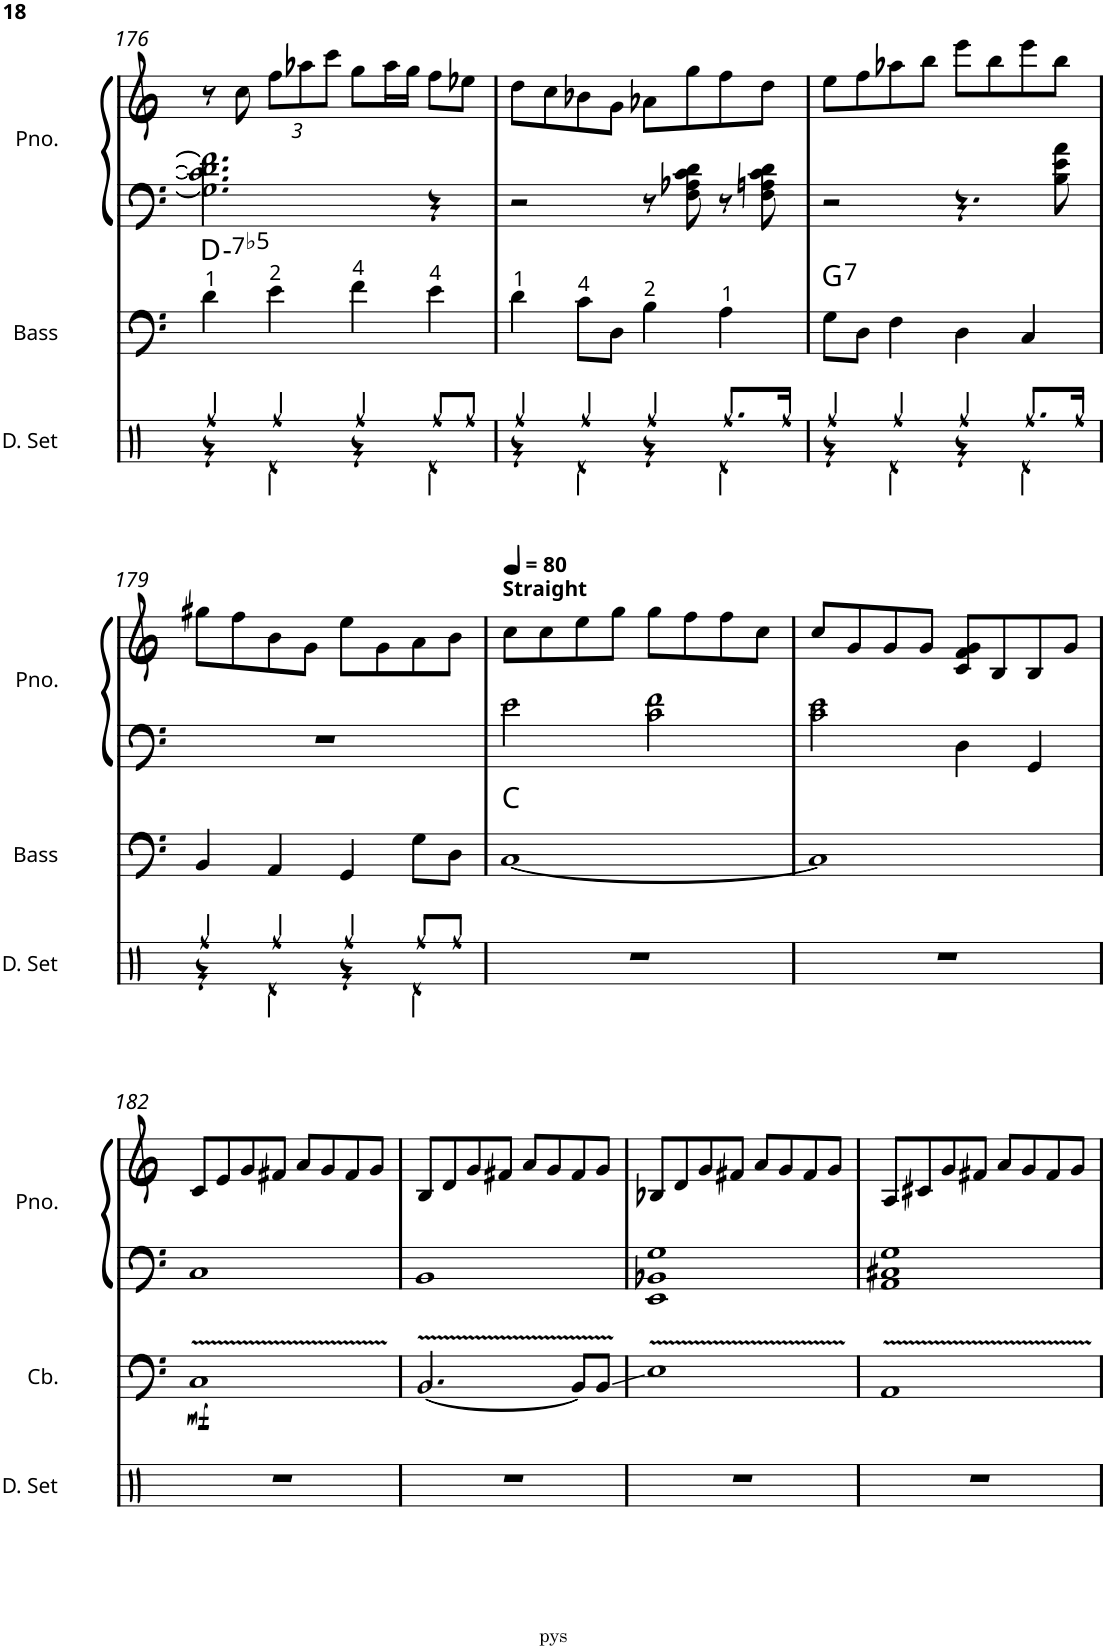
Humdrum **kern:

**kern	**kern	**dynam	**kern	**harte	**kern	**kern
*part4	*part3	*part3	*part2	*part2	*part1	*part1
*staff5	*staff4	*staff4	*staff3	*	*staff2	*staff1
*I"Drumset	*I"Contrabass	*	*I"Acoustic Bass	*	*I"Piano	*
*I'D. Set	*I'Cb.	*	*I'Bass	*	*I'Pno.	*
!!LO:PB:g=z
*clefX	*clefF4	*	*clefF4	*	*clefF4	*clefG2
*	*Trd7c12	*	*Trd7c12	*	*	*
*k[]	*k[]	*	*k[]	*	*k[]	*k[]
*M4/4	*M4/4	*	*M4/4	*	*M4/4	*M4/4
=176	=176	=176	=176	=176	=176	=176
*^	*	*	*	*	*	*
!	!	!	!	!	!LO:H:kt=-7b5	!	!
4Rff/	4r	1r	.	4d\	D:hdim7	2.G#\] 2.c\] 2.d\] 2.f\]	8r
.	.	.	.	.	.	.	8cc\
*	*	*	*	*	*	*	*Xbrackettup
4Rff/	4Rd\	.	.	4e\	.	.	12ff\L
.	.	.	.	.	.	.	12aa-X\
.	.	.	.	.	.	.	12ccc\J
4Rff/	4r	.	.	4f\	.	.	8gg\L
.	.	.	.	.	.	.	16aa-\L
.	.	.	.	.	.	.	16gg\JJ
8Rff/L	4Rd\	.	.	4e\	.	4r	8ff\L
8Rff/J	.	.	.	.	.	.	8ee-X\J
=177	=177	=177	=177	=177	=177	=177	=177
4Rff/	4r	1r	.	4d\	.	2r	8dd\L
.	.	.	.	.	.	.	8cc\
4Rff/	4Rd\	.	.	8c\L	.	.	8b-X\
.	.	.	.	8D\J	.	.	8g\J
4Rff/	4r	.	.	4B\	.	8r	8a-X\L
.	.	.	.	.	.	8F\ 8A-X\ 8c\ 8d\	8gg\
8.Rff/L	4Rd\	.	.	4An\	.	8r	8ff\
.	.	.	.	.	.	8F\ 8An\ 8c\ 8d\	8dd\J
16Rff/Jk	.	.	.	.	.	.	.
=178	=178	=178	=178	=178	=178	=178	=178
!	!	!	!	!	!LO:H:kt=7	!	!
4Rff/	4r	1r	.	8G\L	G:7	2r	8ee\L
.	.	.	.	8D\J	.	.	8ff\
4Rff/	4Rd\	.	.	4F\	.	.	8aa-X\
.	.	.	.	.	.	.	8bb\J
4Rff/	4r	.	.	4D\	.	4.r	8eee\L
.	.	.	.	.	.	.	8bb\
8.Rff/L	4Rd\	.	.	4C/	.	.	8eee\
.	.	.	.	.	.	8B\ 8e\ 8a\	8bb\J
16Rff/Jk	.	.	.	.	.	.	.
!!LO:LB:g=z
=179	=179	=179	=179	=179	=179	=179	=179
4Rff/	4r	1r	.	4BB/	.	1r	8gg#X\L
.	.	.	.	.	.	.	8ff\
4Rff/	4Rd\	.	.	4AA/	.	.	8b\
.	.	.	.	.	.	.	8g\J
4Rff/	4r	.	.	4GG/	.	.	8ee\L
.	.	.	.	.	.	.	8g\
8Rff/L	4Rd\	.	.	8G\L	.	.	8a\
8Rff/J	.	.	.	8D\J	.	.	8b\J
*v	*v	*	*	*	*	*	*
=180	=180	=180	=180	=180	=180	=180
*	*	*	*	*	*	*MM80
!	!	!	!	!	!	!LO:TX:a:B:t=Straight
1r	1r	.	[1C	C:maj	2e\	8cc\L
.	.	.	.	.	.	8cc\
.	.	.	.	.	.	8ee\
.	.	.	.	.	.	8gg\J
.	.	.	.	.	2c\ 2f\	8gg\L
.	.	.	.	.	.	8ff\
.	.	.	.	.	.	8ff\
.	.	.	.	.	.	8cc\J
=181	=181	=181	=181	=181	=181	=181
1r	1r	.	1C]	.	2c\ 2e\	8cc/L
.	.	.	.	.	.	8g/
.	.	.	.	.	.	8g/
.	.	.	.	.	.	8g/J
.	.	.	.	.	4D\	8c/ 8f/ 8g/L
.	.	.	.	.	.	8B/
.	.	.	.	.	4GG/	8B/
.	.	.	.	.	.	8g/J
!!LO:LB:g=z
=182	=182	=182	=182	=182	=182	=182
!	!	!LO:DY:b	!	!	!	!
1r	1C	mf	1r	.	1C	8c/L
.	.	.	.	.	.	8e/
.	.	.	.	.	.	8g/
.	.	.	.	.	.	8f#X/J
.	.	.	.	.	.	8a/L
.	.	.	.	.	.	8g/
.	.	.	.	.	.	8f#/
.	.	.	.	.	.	8g/J
=183	=183	=183	=183	=183	=183	=183
1r	[2.BB/	.	1r	.	1BB	8B/L
.	.	.	.	.	.	8d/
.	.	.	.	.	.	8g/
.	.	.	.	.	.	8f#X/J
.	.	.	.	.	.	8a/L
.	.	.	.	.	.	8g/
.	8BB/L]	.	.	.	.	8f#/
.	8BB/J	.	.	.	.	8g/J
=184	=184	=184	=184	=184	=184	=184
1r	1E	.	1r	.	1EE 1BB-X 1G	8B-X/L
.	.	.	.	.	.	8d/
.	.	.	.	.	.	8g/
.	.	.	.	.	.	8f#X/J
.	.	.	.	.	.	8a/L
.	.	.	.	.	.	8g/
.	.	.	.	.	.	8f#/
.	.	.	.	.	.	8g/J
=185	=185	=185	=185	=185	=185	=185
1r	1AA	.	1r	.	1AA 1C#X 1G	8A/L
.	.	.	.	.	.	8c#X/
.	.	.	.	.	.	8g/
.	.	.	.	.	.	8f#X/J
.	.	.	.	.	.	8a/L
.	.	.	.	.	.	8g/
.	.	.	.	.	.	8f#/
.	.	.	.	.	.	8g/J
=	=	=	=	=	=	=
*-	*-	*-	*-	*-	*-	*-
